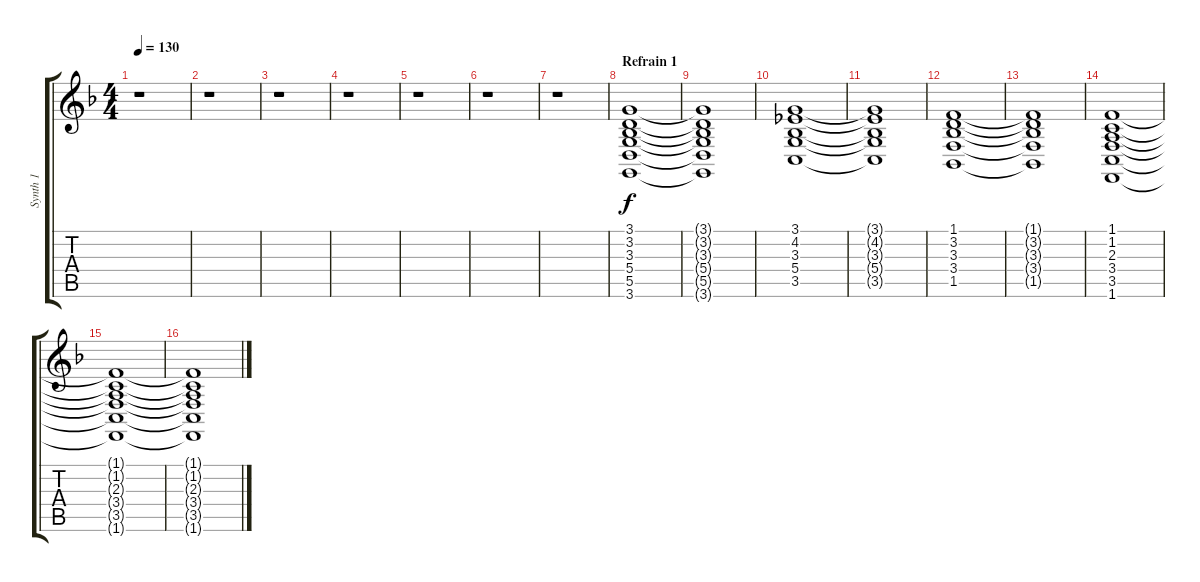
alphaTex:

\track ("Synth 1" "Synth 1") {instrument stringensemble1}
\staff {score tabs}
\tuning (E4 B3 G3 D3 A2 E2) {hide}
\ts (4 4)
\tempo 130
\clef g2
\ks f
r.1{dy f} |
r.1 |
r.1 |
r.1 |
r.1 |
r.1 |
r.1 |
\section ("" "Refrain 1")
(3.1 3.2 3.3 5.4 5.5 3.6).1{volume 4} |
(3.1{t} 3.2{t} 3.3{t} 5.4{t} 5.5{t} 3.6{t}).1 |
(3.1 4.2 3.3 5.4 3.5).1 |
(3.1{t} 4.2{t} 3.3{t} 5.4{t} 3.5{t}).1 |
(1.1 3.2 3.3 3.4 1.5).1 |
(1.1{t} 3.2{t} 3.3{t} 3.4{t} 1.5{t}).1 |
(1.1 1.2 2.3 3.4 3.5 1.6).1 |
(1.1{t} 1.2{t} 2.3{t} 3.4{t} 3.5{t} 1.6{t}).1 |
(1.1{t} 1.2{t} 2.3{t} 3.4{t} 3.5{t} 1.6{t}).1
